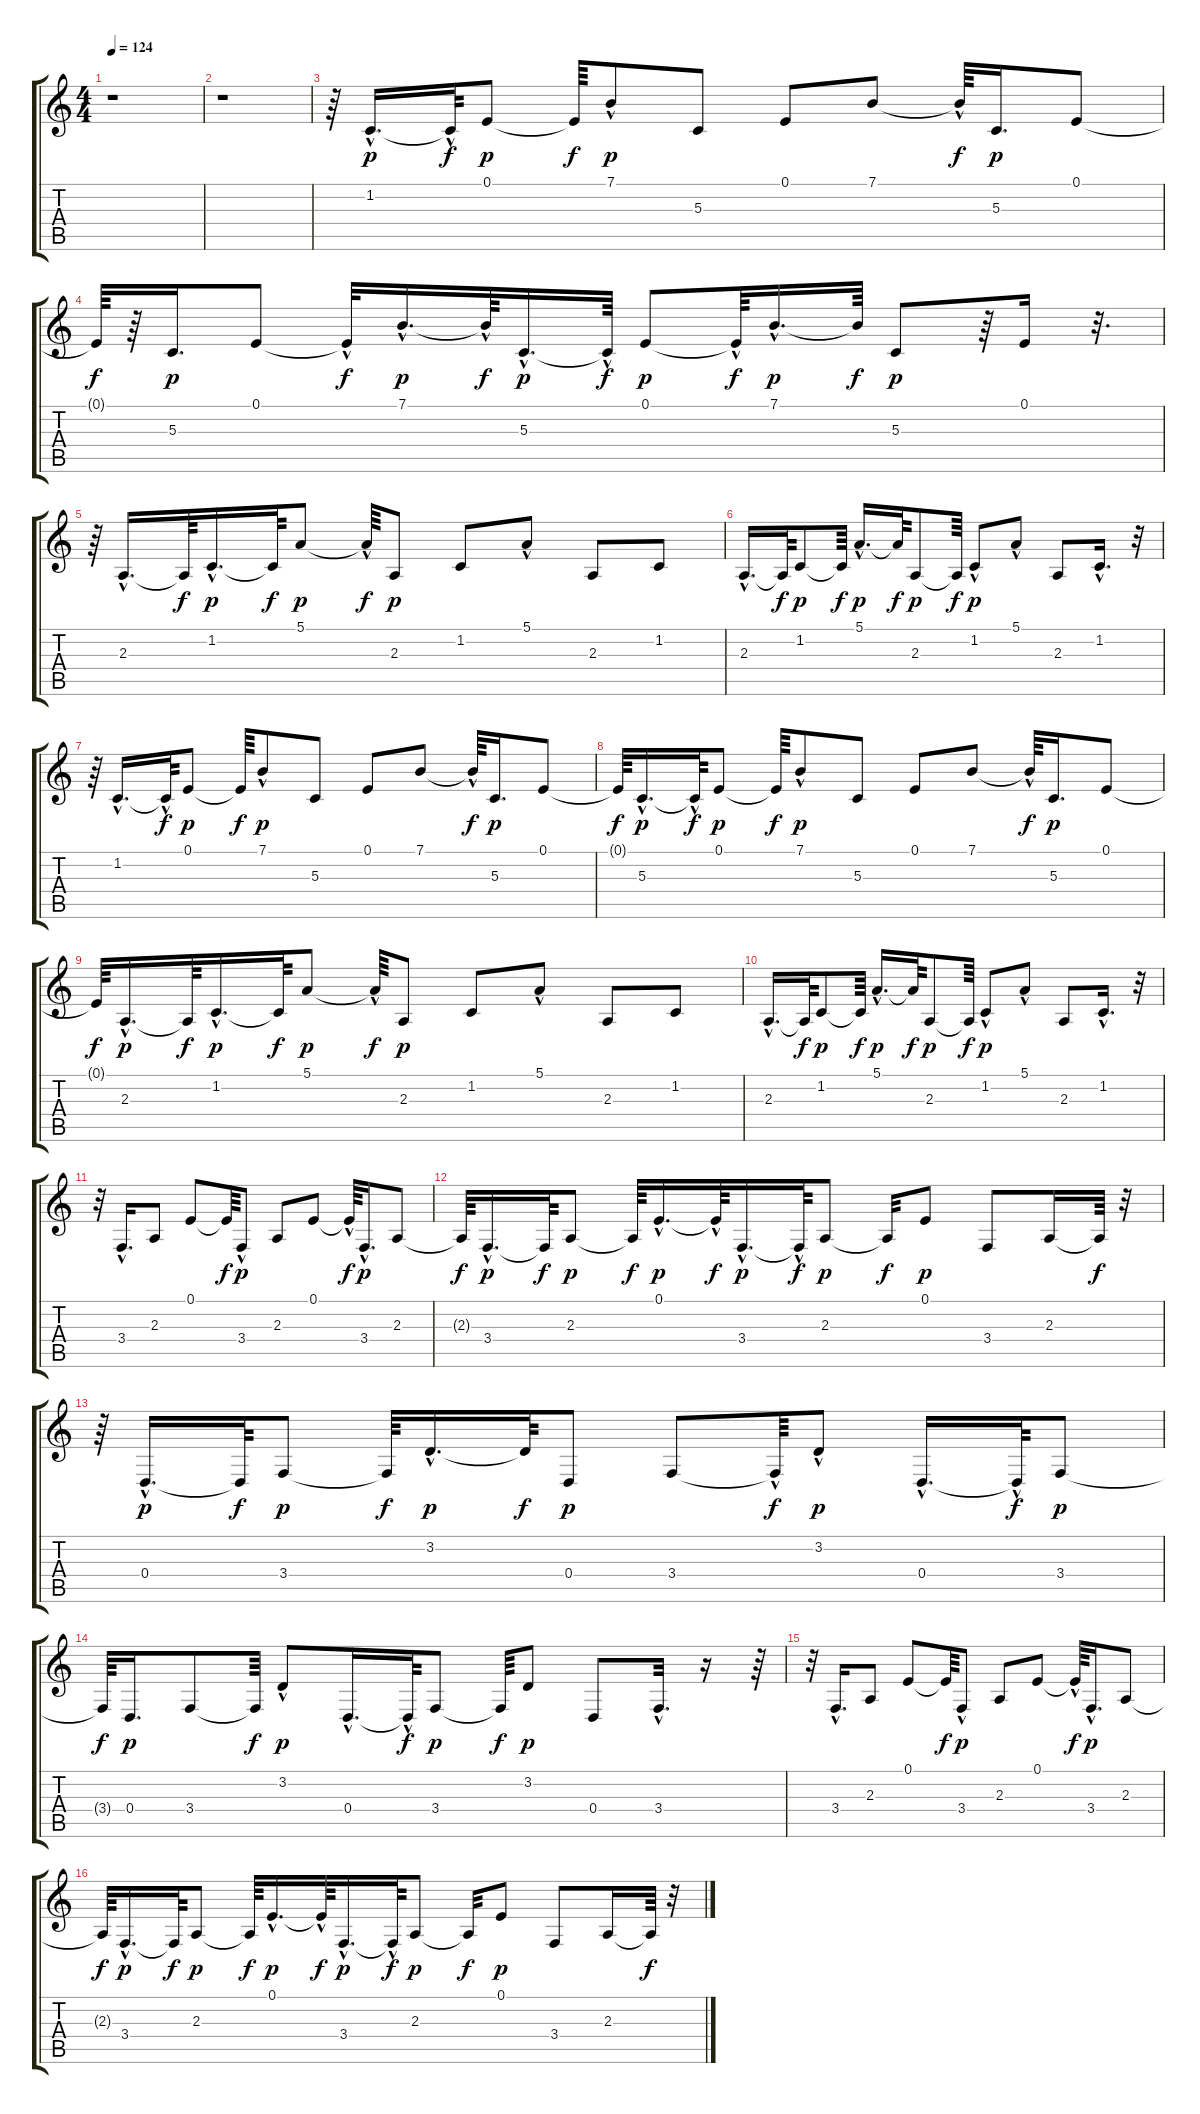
\track "" {instrument altosax}
\staff {score tabs}
\tuning (E4 B3 G3 D3 A2 E2) {hide}
\ts (4 4)
\tempo 124
\clef g2
\ks c
r.1{dy p instrument altosax} |
r.1 |
r.64 1.2{hac}.16{d} 1.2{hac t}.64{dy f} 0.1.8{dy p} 0.1{t}.64{dy f} 7.1{hac}.8{dy p} 5.3.8 0.1.8 7.1.8 7.1{hac t}.64{dy f} 5.3.16{d dy p} 0.1.8 |
0.1{t}.64{dy f} r.64 5.3.16{d dy p} 0.1.8 0.1{hac t}.32{dy f} 7.1{hac}.16{d dy p} 7.1{hac t}.64{dy f} 5.3{hac}.16{d dy p} 5.3{hac t}.64{dy f} 0.1.8{dy p} 0.1{hac t}.64{dy f} 7.1{hac}.16{d dy p} 7.1{t}.64{dy f} 5.3.8{dy p} r.64 0.1.16 r.32{d} |
r.64 2.3{hac}.16{d} 2.3{t}.64{dy f} 1.2{hac}.16{d dy p} 1.2{t}.64{dy f} 5.1.8{dy p} 5.1{hac t}.64{dy f} 2.3.8{dy p} 1.2.8 5.1{hac}.8 2.3.8 1.2.8 |
2.3{hac}.16{d} 2.3{t}.64{dy f} 1.2.8{dy p} 1.2{t}.64{dy f} 5.1{hac}.16{d dy p} 5.1{t}.64{dy f} 2.3.8{dy p} 2.3{t}.64{dy f} 1.2{hac}.8{dy p} 5.1{hac}.8 2.3.8 1.2{hac}.16{d} r.32 |
r.64 1.2{hac}.16{d} 1.2{hac t}.64{dy f} 0.1.8{dy p} 0.1{t}.64{dy f} 7.1{hac}.8{dy p} 5.3.8 0.1.8 7.1.8 7.1{hac t}.64{dy f} 5.3.16{d dy p} 0.1.8 |
0.1{t}.64{dy f} 5.3{hac}.16{d dy p} 5.3{hac t}.64{dy f} 0.1.8{dy p} 0.1{t}.64{dy f} 7.1{hac}.8{dy p} 5.3.8 0.1.8 7.1.8 7.1{hac t}.64{dy f} 5.3.16{d dy p} 0.1.8 |
0.1{t}.64{dy f} 2.3{hac}.16{d dy p} 2.3{t}.64{dy f} 1.2{hac}.16{d dy p} 1.2{t}.64{dy f} 5.1.8{dy p} 5.1{hac t}.64{dy f} 2.3.8{dy p} 1.2.8 5.1{hac}.8 2.3.8 1.2.8 |
2.3{hac}.16{d} 2.3{t}.64{dy f} 1.2.8{dy p} 1.2{t}.64{dy f} 5.1{hac}.16{d dy p} 5.1{t}.64{dy f} 2.3.8{dy p} 2.3{t}.64{dy f} 1.2{hac}.8{dy p} 5.1{hac}.8 2.3.8 1.2{hac}.16{d} r.32 |
r.32 3.4{hac}.16{d} 2.3.8 0.1.8 0.1{t}.64{dy f} 3.4{hac}.8{dy p} 2.3.8 0.1.8 0.1{hac t}.64{dy f} 3.4{hac}.16{d dy p} 2.3.8 |
2.3{t}.64{dy f} 3.4{hac}.16{d dy p} 3.4{t}.64{dy f} 2.3.8{dy p} 2.3{t}.64{dy f} 0.1{hac}.16{d dy p} 0.1{hac t}.64{dy f} 3.4{hac}.16{d dy p} 3.4{hac t}.64{dy f} 2.3.8{dy p} 2.3{t}.32{dy f} 0.1.8{dy p} 3.4.8 2.3.16 2.3{t}.64{dy f} r.32 |
r.64 0.4{hac}.16{d dy p} 0.4{t}.64{dy f} 3.4.8{dy p} 3.4{t}.64{dy f} 3.2{hac}.16{d dy p} 3.2{t}.64{dy f} 0.4.8{dy p} 3.4.8 3.4{hac t}.64{dy f} 3.2{hac}.8{dy p} 0.4{hac}.16{d} 0.4{hac t}.64{dy f} 3.4.8{dy p} |
3.4{t}.64{dy f} 0.4.16{d dy p} 3.4.8 3.4{t}.64{dy f} 3.2{hac}.8{dy p} 0.4{hac}.16{d} 0.4{hac t}.64{dy f} 3.4.8{dy p} 3.4{t}.64{dy f} 3.2.8{dy p} 0.4.8 3.4{hac}.32{d} r.16 r.64 |
r.32 3.4{hac}.16{d} 2.3.8 0.1.8 0.1{t}.64{dy f} 3.4{hac}.8{dy p} 2.3.8 0.1.8 0.1{hac t}.64{dy f} 3.4{hac}.16{d dy p} 2.3.8 |
2.3{t}.64{dy f} 3.4{hac}.16{d dy p} 3.4{t}.64{dy f} 2.3.8{dy p} 2.3{t}.64{dy f} 0.1{hac}.16{d dy p} 0.1{hac t}.64{dy f} 3.4{hac}.16{d dy p} 3.4{hac t}.64{dy f} 2.3.8{dy p} 2.3{t}.32{dy f} 0.1.8{dy p} 3.4.8 2.3.16 2.3{t}.64{dy f} r.32
